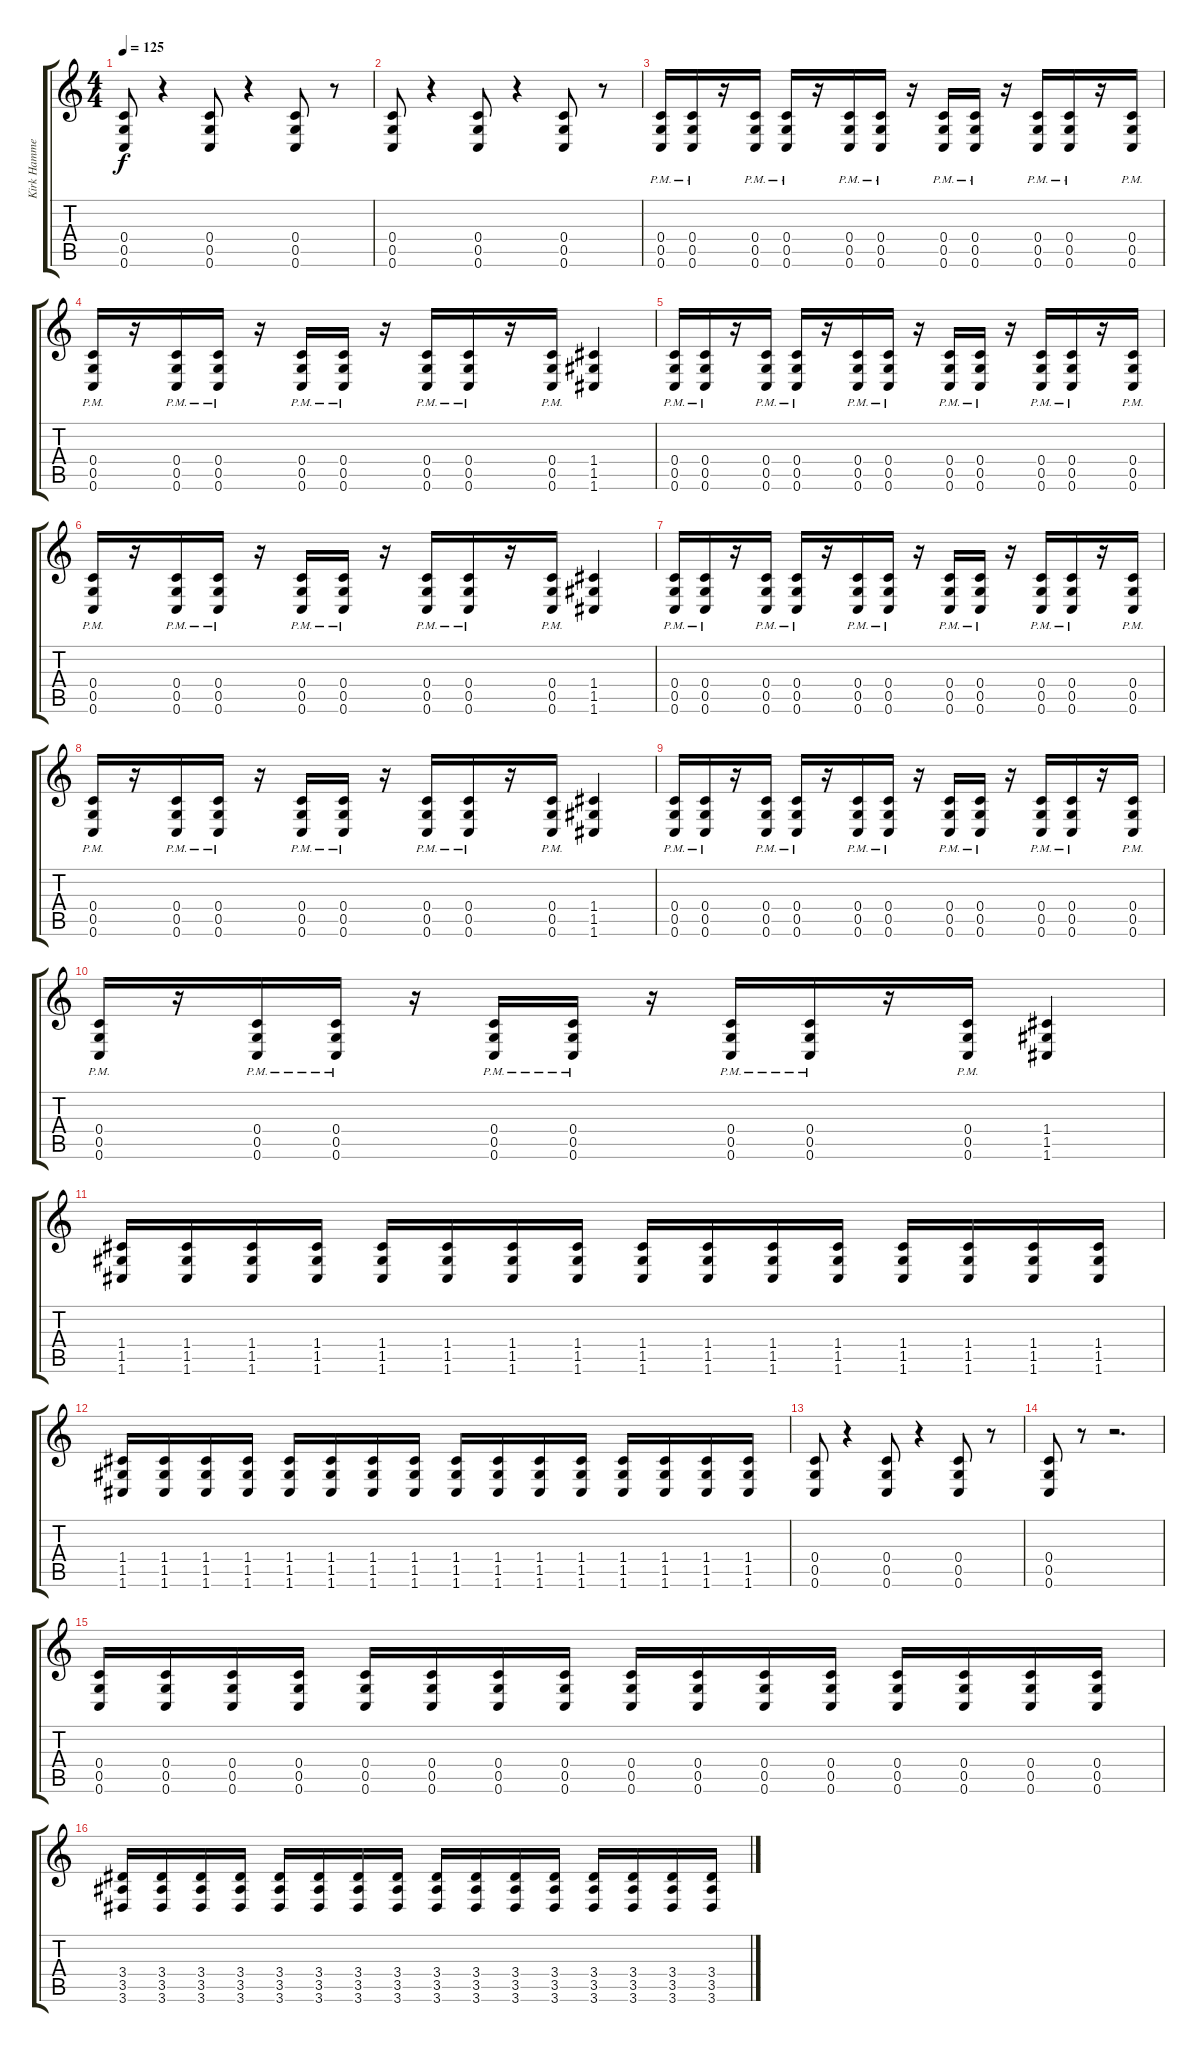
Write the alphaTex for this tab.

\track ("Kirk Hammet" "Kirk Hamme") {instrument distortionguitar}
\staff {score tabs}
\tuning (D4 A3 F3 C3 G2 C2) {hide}
\ts (4 4)
\tempo 125
\clef g2
\ks c
(0.4 0.5 0.6).8{dy f} r.4 (0.4 0.5 0.6).8 r.4 (0.4 0.5 0.6).8 r.8 |
(0.4 0.5 0.6).8 r.4 (0.4 0.5 0.6).8 r.4 (0.4 0.5 0.6).8 r.8 |
(0.4{pm} 0.5 0.6).16 (0.4{pm} 0.5 0.6).16 r.16 (0.4{pm} 0.5 0.6).16 (0.4{pm} 0.5 0.6).16 r.16 (0.4{pm} 0.5 0.6).16 (0.4{pm} 0.5 0.6).16 r.16 (0.4{pm} 0.5 0.6).16 (0.4{pm} 0.5 0.6).16 r.16 (0.4{pm} 0.5 0.6).16 (0.4{pm} 0.5 0.6).16 r.16 (0.4{pm} 0.5 0.6).16 |
(0.4{pm} 0.5 0.6).16 r.16 (0.4{pm} 0.5 0.6).16 (0.4{pm} 0.5 0.6).16 r.16 (0.4{pm} 0.5 0.6).16 (0.4{pm} 0.5 0.6).16 r.16 (0.4{pm} 0.5 0.6).16 (0.4{pm} 0.5 0.6).16 r.16 (0.4{pm} 0.5 0.6).16 (1.4 1.5 1.6).4 |
(0.4{pm} 0.5 0.6).16 (0.4{pm} 0.5 0.6).16 r.16 (0.4{pm} 0.5 0.6).16 (0.4{pm} 0.5 0.6).16 r.16 (0.4{pm} 0.5 0.6).16 (0.4{pm} 0.5 0.6).16 r.16 (0.4{pm} 0.5 0.6).16 (0.4{pm} 0.5 0.6).16 r.16 (0.4{pm} 0.5 0.6).16 (0.4{pm} 0.5 0.6).16 r.16 (0.4{pm} 0.5 0.6).16 |
(0.4{pm} 0.5 0.6).16 r.16 (0.4{pm} 0.5 0.6).16 (0.4{pm} 0.5 0.6).16 r.16 (0.4{pm} 0.5 0.6).16 (0.4{pm} 0.5 0.6).16 r.16 (0.4{pm} 0.5 0.6).16 (0.4{pm} 0.5 0.6).16 r.16 (0.4{pm} 0.5 0.6).16 (1.4 1.5 1.6).4 |
(0.4{pm} 0.5 0.6).16 (0.4{pm} 0.5 0.6).16 r.16 (0.4{pm} 0.5 0.6).16 (0.4{pm} 0.5 0.6).16 r.16 (0.4{pm} 0.5 0.6).16 (0.4{pm} 0.5 0.6).16 r.16 (0.4{pm} 0.5 0.6).16 (0.4{pm} 0.5 0.6).16 r.16 (0.4{pm} 0.5 0.6).16 (0.4{pm} 0.5 0.6).16 r.16 (0.4{pm} 0.5 0.6).16 |
(0.4{pm} 0.5 0.6).16 r.16 (0.4{pm} 0.5 0.6).16 (0.4{pm} 0.5 0.6).16 r.16 (0.4{pm} 0.5 0.6).16 (0.4{pm} 0.5 0.6).16 r.16 (0.4{pm} 0.5 0.6).16 (0.4{pm} 0.5 0.6).16 r.16 (0.4{pm} 0.5 0.6).16 (1.4 1.5 1.6).4 |
(0.4{pm} 0.5 0.6).16 (0.4{pm} 0.5 0.6).16 r.16 (0.4{pm} 0.5 0.6).16 (0.4{pm} 0.5 0.6).16 r.16 (0.4{pm} 0.5 0.6).16 (0.4{pm} 0.5 0.6).16 r.16 (0.4{pm} 0.5 0.6).16 (0.4{pm} 0.5 0.6).16 r.16 (0.4{pm} 0.5 0.6).16 (0.4{pm} 0.5 0.6).16 r.16 (0.4{pm} 0.5 0.6).16 |
(0.4{pm} 0.5 0.6).16 r.16 (0.4{pm} 0.5 0.6).16 (0.4{pm} 0.5 0.6).16 r.16 (0.4{pm} 0.5 0.6).16 (0.4{pm} 0.5 0.6).16 r.16 (0.4{pm} 0.5 0.6).16 (0.4{pm} 0.5 0.6).16 r.16 (0.4{pm} 0.5 0.6).16 (1.4 1.5 1.6).4 |
(1.4 1.5 1.6).16 (1.4 1.5 1.6).16 (1.4 1.5 1.6).16 (1.4 1.5 1.6).16 (1.4 1.5 1.6).16 (1.4 1.5 1.6).16 (1.4 1.5 1.6).16 (1.4 1.5 1.6).16 (1.4 1.5 1.6).16 (1.4 1.5 1.6).16 (1.4 1.5 1.6).16 (1.4 1.5 1.6).16 (1.4 1.5 1.6).16 (1.4 1.5 1.6).16 (1.4 1.5 1.6).16 (1.4 1.5 1.6).16 |
(1.4 1.5 1.6).16 (1.4 1.5 1.6).16 (1.4 1.5 1.6).16 (1.4 1.5 1.6).16 (1.4 1.5 1.6).16 (1.4 1.5 1.6).16 (1.4 1.5 1.6).16 (1.4 1.5 1.6).16 (1.4 1.5 1.6).16 (1.4 1.5 1.6).16 (1.4 1.5 1.6).16 (1.4 1.5 1.6).16 (1.4 1.5 1.6).16 (1.4 1.5 1.6).16 (1.4 1.5 1.6).16 (1.4 1.5 1.6).16 |
(0.4 0.5 0.6).8 r.4 (0.4 0.5 0.6).8 r.4 (0.4 0.5 0.6).8 r.8 |
(0.4 0.5 0.6).8 r.8 r.2{d} |
(0.4 0.5 0.6).16 (0.4 0.5 0.6).16 (0.4 0.5 0.6).16 (0.4 0.5 0.6).16 (0.4 0.5 0.6).16 (0.4 0.5 0.6).16 (0.4 0.5 0.6).16 (0.4 0.5 0.6).16 (0.4 0.5 0.6).16 (0.4 0.5 0.6).16 (0.4 0.5 0.6).16 (0.4 0.5 0.6).16 (0.4 0.5 0.6).16 (0.4 0.5 0.6).16 (0.4 0.5 0.6).16 (0.4 0.5 0.6).16 |
(3.4 3.5 3.6).16 (3.4 3.5 3.6).16 (3.4 3.5 3.6).16 (3.4 3.5 3.6).16 (3.4 3.5 3.6).16 (3.4 3.5 3.6).16 (3.4 3.5 3.6).16 (3.4 3.5 3.6).16 (3.4 3.5 3.6).16 (3.4 3.5 3.6).16 (3.4 3.5 3.6).16 (3.4 3.5 3.6).16 (3.4 3.5 3.6).16 (3.4 3.5 3.6).16 (3.4 3.5 3.6).16 (3.4 3.5 3.6).16
